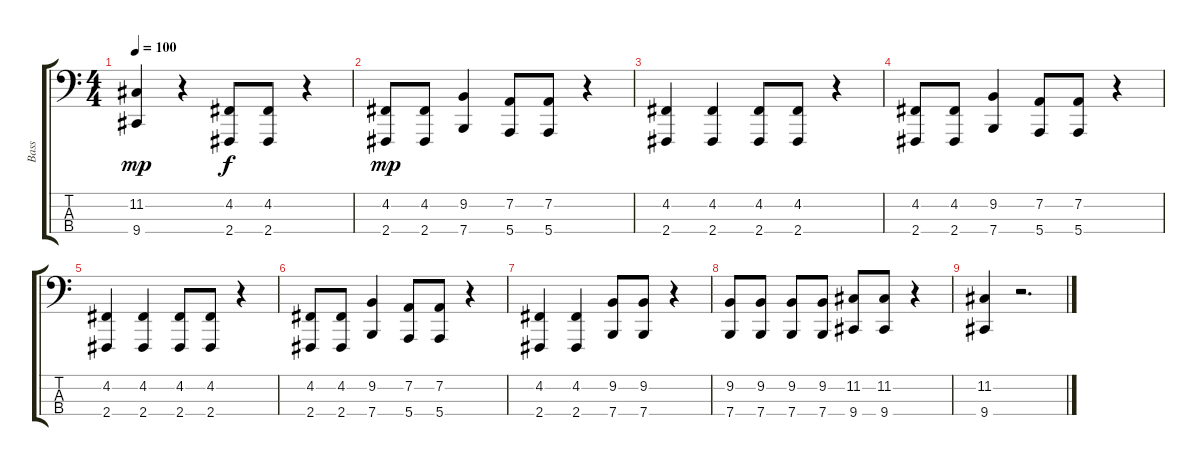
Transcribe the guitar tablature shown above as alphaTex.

\track ("Bass" "Bass") {instrument fretlessbass}
\staff {score tabs}
\tuning (G1 D1 A0 E0) {hide}
\ts (4 4)
\tempo 100
\clef f4
\ks c
(11.2 9.4).4{dy mp} r.4 (4.2 2.4).8{dy f} (4.2 2.4).8 r.4 |
(4.2 2.4).8{dy mp} (4.2 2.4).8 (9.2 7.4).4 (7.2 5.4).8 (7.2 5.4).8 r.4 |
(4.2 2.4).4 (4.2 2.4).4 (4.2 2.4).8 (4.2 2.4).8 r.4 |
(4.2 2.4).8 (4.2 2.4).8 (9.2 7.4).4 (7.2 5.4).8 (7.2 5.4).8 r.4 |
(4.2 2.4).4 (4.2 2.4).4 (4.2 2.4).8 (4.2 2.4).8 r.4 |
(4.2 2.4).8 (4.2 2.4).8 (9.2 7.4).4 (7.2 5.4).8 (7.2 5.4).8 r.4 |
(4.2 2.4).4 (4.2 2.4).4 (9.2 7.4).8 (9.2 7.4).8 r.4 |
(9.2 7.4).8 (9.2 7.4).8 (9.2 7.4).8 (9.2 7.4).8 (11.2 9.4).8 (11.2 9.4).8 r.4 |
(11.2 9.4).4 r.2{d}
